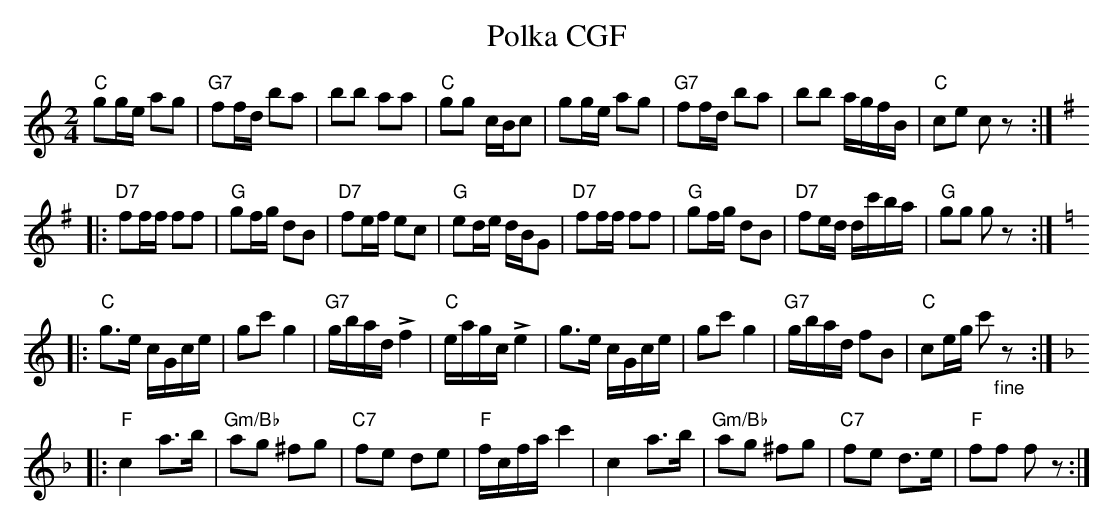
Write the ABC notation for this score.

X:1
T:Polka CGF
M:2/4
L:1/16
K:C
"C"g2ge a2g2 | "G7"f2fd b2a2 | b2b2 a2a2 | "C"g2g2 cBc2 | g2ge a2g2 | "G7"f2fd b2a2 | b2b2 agfB | "C"c2e2 c2z2 :: [K:G]
"D7"f2ff f2f2 | "G"g2fg d2B2 | "D7"f2ef e2c2 | "G"e2de dBG2 | "D7"f2ff f2f2 | "G"g2fg d2B2 | "D7"f2ed dc'ba | "G"g2g2 g2z2 :: [K:C]
"C"g3e cGce | g2c'2 g4 | "G7"gbad +>+f4 | "C"eagc +>+e4 | g3e cGce | g2c'2 g4 | "G7"gbad f2B2 | "C"c2eg c'2"_fine"z2 :: [K:F] [L:1/8]
"F"c2 a>b | "Gm/Bb"ag ^fg | "C7"fe de | "F"f/c/f/a/ c'2 | c2 a>b | "Gm/Bb"ag ^fg | "C7"fe d>e | "F"ff fz :|
